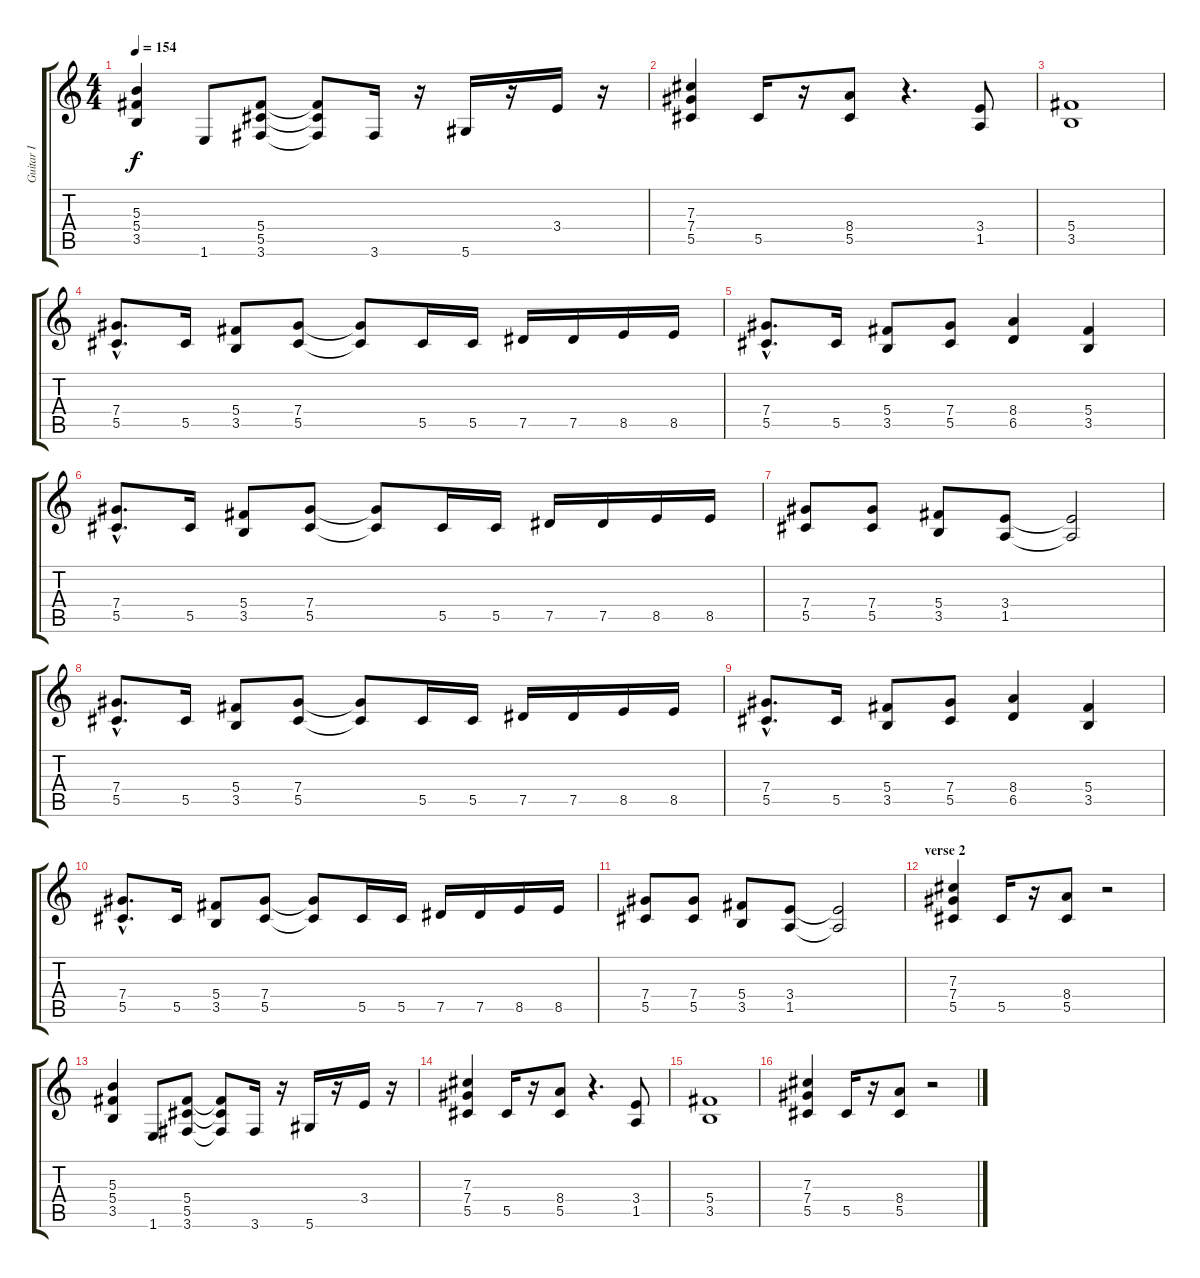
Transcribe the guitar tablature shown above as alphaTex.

\track ("Guitar I" "Guitar I") {instrument distortionguitar}
\staff {score tabs}
\tuning (Eb4 Bb3 Gb3 Db3 Ab2 Eb2) {hide}
\ts (4 4)
\tempo 154
\clef g2
\ks c
(5.3 5.4 3.5).4{dy f} 1.6.8 (5.4 5.5 3.6).8 (5.4{t} 5.5{t} 3.6{t}).8 3.6.16 r.16 5.6.16 r.16 3.4.16 r.16 |
(7.3 7.4 5.5).4 5.5.16 r.16 (8.4 5.5).8 r.4{d} (3.4 1.5).8 |
(5.4 3.5).1 |
(7.4{hac} 5.5{hac}).8{d} 5.5.16 (5.4 3.5).8 (7.4 5.5).8 (7.4{t} 5.5{t}).8 5.5.16 5.5.16 7.5.16 7.5.16 8.5.16 8.5.16 |
(7.4{hac} 5.5{hac}).8{d} 5.5.16 (5.4 3.5).8 (7.4 5.5).8 (8.4 6.5).4 (5.4 3.5).4 |
(7.4{hac} 5.5{hac}).8{d} 5.5.16 (5.4 3.5).8 (7.4 5.5).8 (7.4{t} 5.5{t}).8 5.5.16 5.5.16 7.5.16 7.5.16 8.5.16 8.5.16 |
(7.4 5.5).8 (7.4 5.5).8 (5.4 3.5).8 (3.4 1.5).8 (3.4{t} 1.5{t}).2 |
(7.4{hac} 5.5{hac}).8{d} 5.5.16 (5.4 3.5).8 (7.4 5.5).8 (7.4{t} 5.5{t}).8 5.5.16 5.5.16 7.5.16 7.5.16 8.5.16 8.5.16 |
(7.4{hac} 5.5{hac}).8{d} 5.5.16 (5.4 3.5).8 (7.4 5.5).8 (8.4 6.5).4 (5.4 3.5).4 |
(7.4{hac} 5.5{hac}).8{d} 5.5.16 (5.4 3.5).8 (7.4 5.5).8 (7.4{t} 5.5{t}).8 5.5.16 5.5.16 7.5.16 7.5.16 8.5.16 8.5.16 |
(7.4 5.5).8 (7.4 5.5).8 (5.4 3.5).8 (3.4 1.5).8 (3.4{t} 1.5{t}).2 |
\section ("" "verse 2")
(7.3 7.4 5.5).4 5.5.16 r.16 (8.4 5.5).8 r.2 |
(5.3 5.4 3.5).4 1.6.8 (5.4 5.5 3.6).8 (5.4{t} 5.5{t} 3.6{t}).8 3.6.16 r.16 5.6.16 r.16 3.4.16 r.16 |
(7.3 7.4 5.5).4 5.5.16 r.16 (8.4 5.5).8 r.4{d} (3.4 1.5).8 |
(5.4 3.5).1 |
(7.3 7.4 5.5).4 5.5.16 r.16 (8.4 5.5).8 r.2
